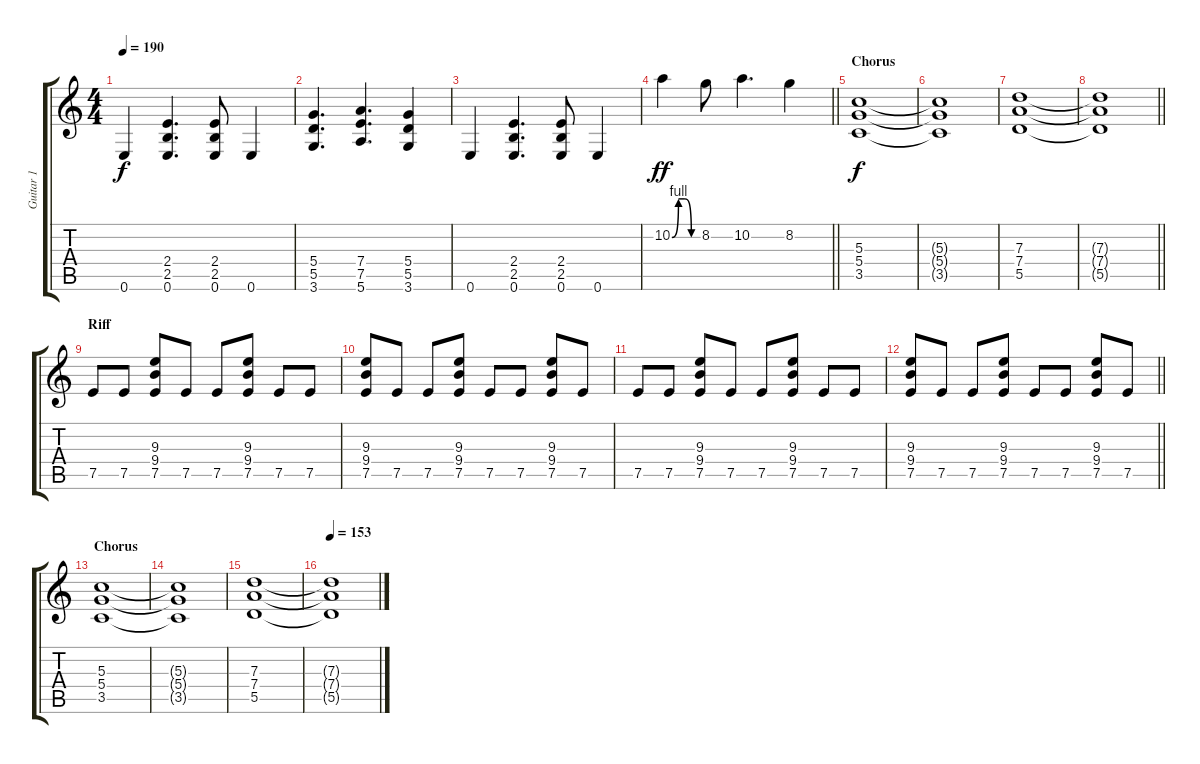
\track ("Guitar 1" "Guitar 1") {instrument distortionguitar}
\staff {score tabs}
\tuning (E4 B3 G3 D3 A2 E2) {hide}
\ts (4 4)
\tempo 190
\clef g2
\ks c
0.6.4{dy f} (2.4 2.5 0.6).4{d} (2.4 2.5 0.6).8 0.6.4 |
(5.4 5.5 3.6).4{d} (7.4 7.5 5.6).4{d} (5.4 5.5 3.6).4 |
0.6.4 (2.4 2.5 0.6).4{d} (2.4 2.5 0.6).8 0.6.4 |
\barLineRight lightlight
10.2{be (custom 0 0 15 4 30 4 45 0 60 0)}.4{dy ff} 8.2.8 10.2.4{d} 8.2.4 |
\section ("" "Chorus")
(5.3 5.4 3.5).1{dy f} |
(5.3{t} 5.4{t} 3.5{t}).1 |
(7.3 7.4 5.5).1 |
\barLineRight lightlight
(7.3{t} 7.4{t} 5.5{t}).1 |
\section ("" "Riff")
7.5.8 7.5.8 (9.3 9.4 7.5).8 7.5.8 7.5.8 (9.3 9.4 7.5).8 7.5.8 7.5.8 |
(9.3 9.4 7.5).8 7.5.8 7.5.8 (9.3 9.4 7.5).8 7.5.8 7.5.8 (9.3 9.4 7.5).8 7.5.8 |
7.5.8 7.5.8 (9.3 9.4 7.5).8 7.5.8 7.5.8 (9.3 9.4 7.5).8 7.5.8 7.5.8 |
\barLineRight lightlight
(9.3 9.4 7.5).8 7.5.8 7.5.8 (9.3 9.4 7.5).8 7.5.8 7.5.8 (9.3 9.4 7.5).8 7.5.8 |
\section ("" "Chorus")
(5.3 5.4 3.5).1 |
(5.3{t} 5.4{t} 3.5{t}).1 |
(7.3 7.4 5.5).1 |
\tempo 153
(7.3{t} 7.4{t} 5.5{t}).1
